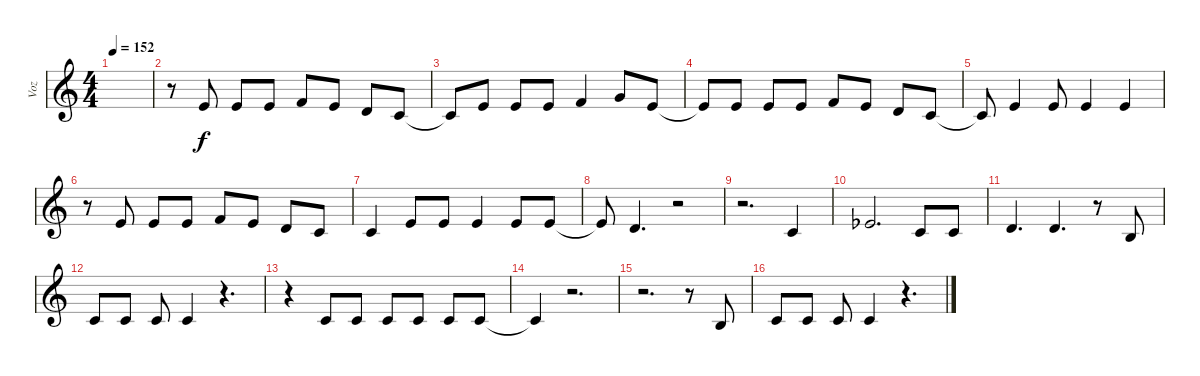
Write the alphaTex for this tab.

\track ("Voz" "Voz") {instrument choiraahs}
\staff {score}
\tuning (E4 B3 G3 D3 A2 E2) {hide}
\ts (4 4)
\tempo 152
\clef g2
\ks c
|
r.8 0.1.8 0.1.8 0.1.8 1.1.8 0.1.8 3.2.8 1.2.8 |
1.2{t}.8 0.1.8 0.1.8 0.1.8 1.1.4 3.1.8 0.1.8 |
0.1{t}.8 0.1.8 0.1.8 0.1.8 1.1.8 0.1.8 3.2.8 1.2.8 |
1.2{t}.8 0.1.4 0.1.8 0.1.4 0.1.4 |
r.8 0.1.8 0.1.8 0.1.8 1.1.8 0.1.8 3.2.8 1.2.8 |
1.2.4 0.1.8 0.1.8 0.1.4 0.1.8 0.1.8 |
0.1{t}.8 3.2.4{d} r.2 |
r.2{d} 1.2.4 |
4.2{acc b}.2{d} 1.2.8 1.2.8 |
3.2.4{d} 3.2.4{d} r.8 0.2.8 |
1.2.8 1.2.8 1.2.8 1.2.4 r.4{d} |
r.4 1.2.8 1.2.8 1.2.8 1.2.8 1.2.8 1.2.8 |
1.2{t}.4 r.2{d} |
r.2{d} r.8 0.2.8 |
1.2.8 1.2.8 1.2.8 1.2.4 r.4{d}
